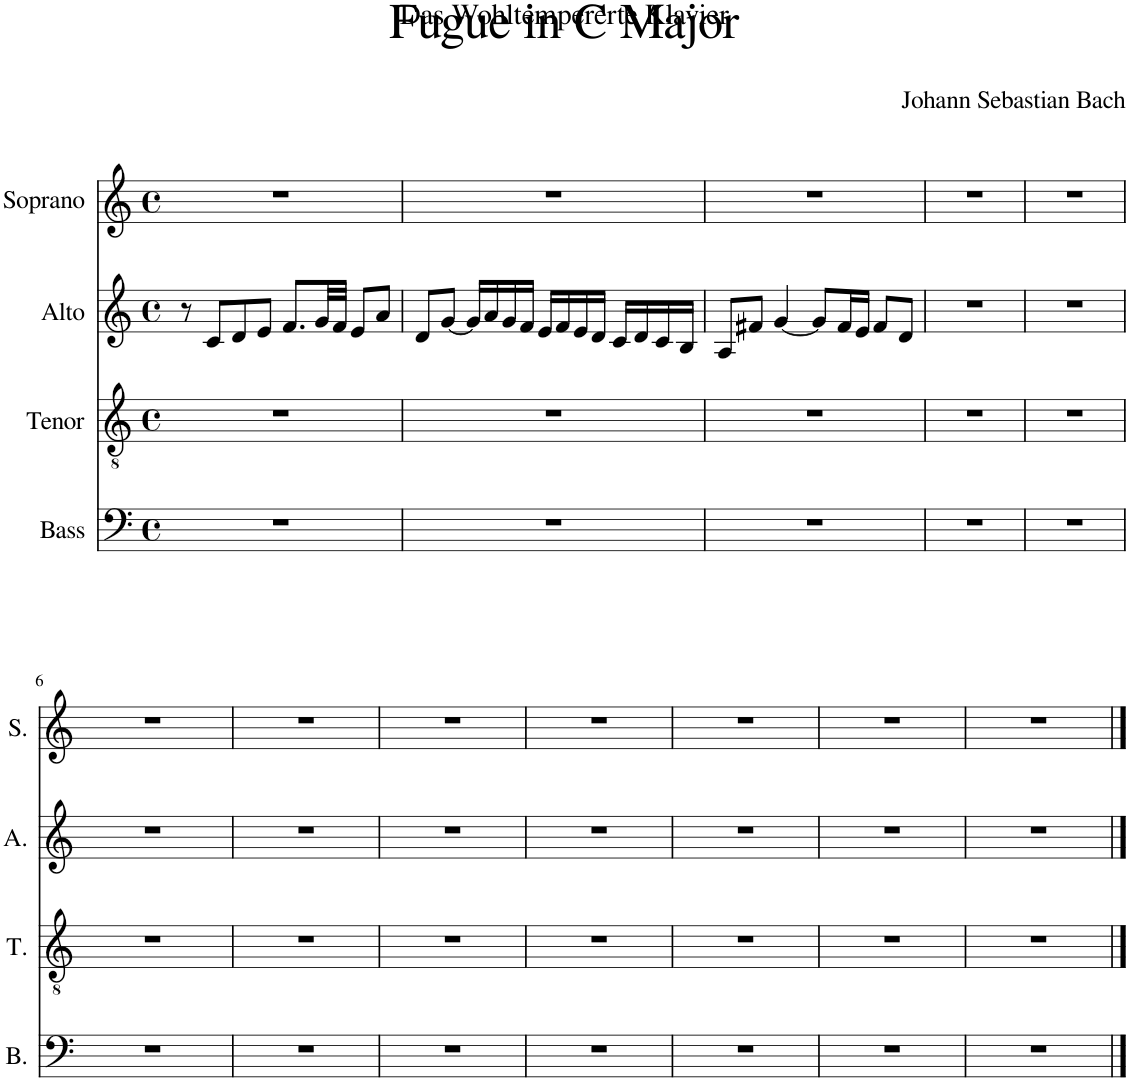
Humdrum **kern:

**kern	**kern	**kern	**kern
*part4	*part3	*part2	*part1
*staff4	*staff3	*staff2	*staff1
*I"Bass	*I"Tenor	*I"Alto	*I"Soprano
*I'B.	*I'T.	*I'A.	*I'S.
*clefF4	*clefGv2	*clefG2	*clefG2
*k[]	*k[]	*k[]	*k[]
*M4/4	*M4/4	*M4/4	*M4/4
*met(c)	*met(c)	*met(c)	*met(c)
=1	=1	=1	=1
1r	1r	8r	1r
.	.	8c/L	.
.	.	8d/	.
.	.	8e/J	.
.	.	8.f/L	.
.	.	32g/LL	.
.	.	32f/JJJ	.
.	.	8e/L	.
.	.	8a/J	.
=2	=2	=2	=2
1r	1r	8d/L	1r
.	.	[8g/J	.
.	.	16g/LL]	.
.	.	16a/	.
.	.	16g/	.
.	.	16f/JJ	.
.	.	16e/LL	.
.	.	16f/	.
.	.	16e/	.
.	.	16d/JJ	.
.	.	16c/LL	.
.	.	16d/	.
.	.	16c/	.
.	.	16B/JJ	.
=3	=3	=3	=3
1r	1r	8A/L	1r
.	.	8f#X/J	.
.	.	[4g/	.
.	.	8g/L]	.
.	.	16f#/L	.
.	.	16e/JJ	.
.	.	8f#/L	.
.	.	8d/J	.
=4	=4	=4	=4
1r	1r	1r	1r
=5	=5	=5	=5
1r	1r	1r	1r
!!LO:LB:g=z
=6	=6	=6	=6
1r	1r	1r	1r
=7	=7	=7	=7
1r	1r	1r	1r
=8	=8	=8	=8
1r	1r	1r	1r
=9	=9	=9	=9
1r	1r	1r	1r
=10	=10	=10	=10
1r	1r	1r	1r
=11	=11	=11	=11
1r	1r	1r	1r
=12	=12	=12	=12
1r	1r	1r	1r
==	==	==	==
*-	*-	*-	*-
